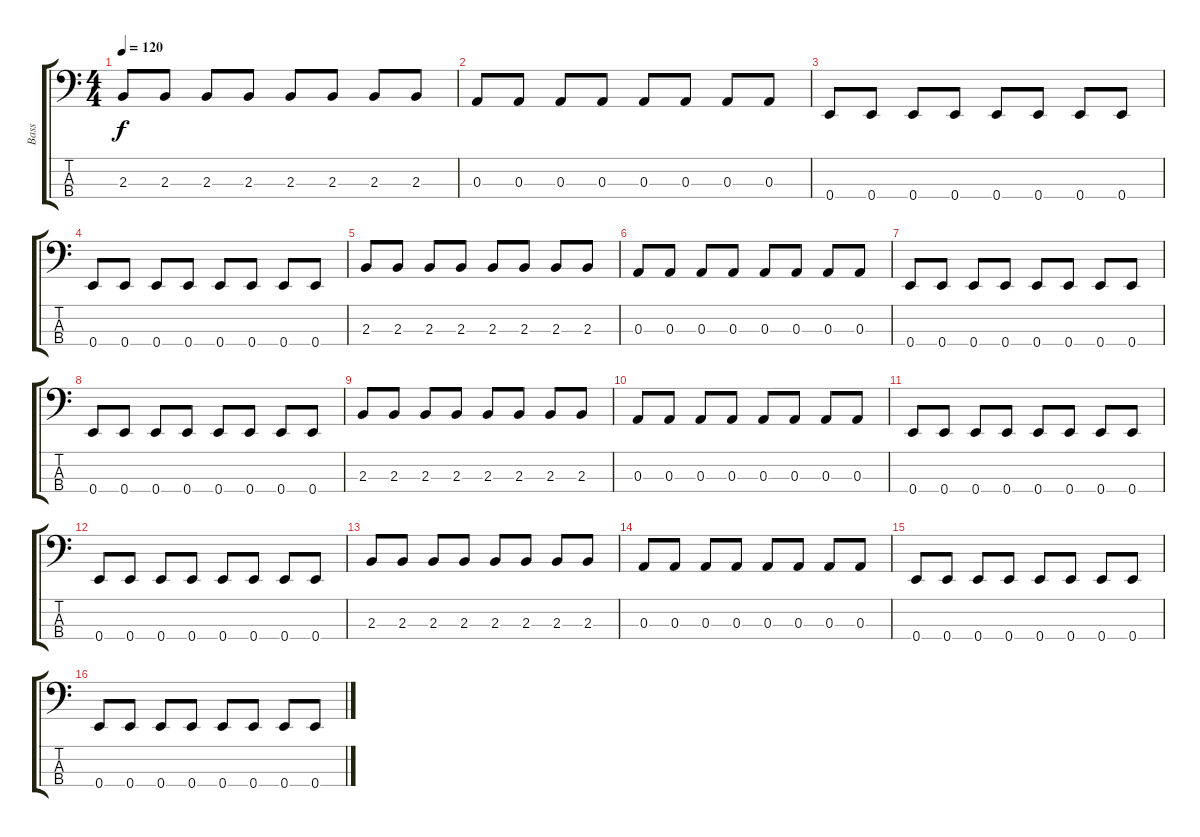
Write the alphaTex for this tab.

\track ("Bass" "Bass") {instrument electricbassfinger}
\staff {score tabs}
\tuning (G2 D2 A1 E1) {hide}
\ts (4 4)
\tempo 120
\clef f4
\ks c
2.3.8{dy f instrument electricbassfinger} 2.3.8 2.3.8 2.3.8 2.3.8 2.3.8 2.3.8 2.3.8 |
0.3.8 0.3.8 0.3.8 0.3.8 0.3.8 0.3.8 0.3.8 0.3.8 |
0.4.8 0.4.8 0.4.8 0.4.8 0.4.8 0.4.8 0.4.8 0.4.8 |
0.4.8 0.4.8 0.4.8 0.4.8 0.4.8 0.4.8 0.4.8 0.4.8 |
2.3.8 2.3.8 2.3.8 2.3.8 2.3.8 2.3.8 2.3.8 2.3.8 |
0.3.8 0.3.8 0.3.8 0.3.8 0.3.8 0.3.8 0.3.8 0.3.8 |
0.4.8 0.4.8 0.4.8 0.4.8 0.4.8 0.4.8 0.4.8 0.4.8 |
0.4.8 0.4.8 0.4.8 0.4.8 0.4.8 0.4.8 0.4.8 0.4.8 |
2.3.8 2.3.8 2.3.8 2.3.8 2.3.8 2.3.8 2.3.8 2.3.8 |
0.3.8 0.3.8 0.3.8 0.3.8 0.3.8 0.3.8 0.3.8 0.3.8 |
0.4.8 0.4.8 0.4.8 0.4.8 0.4.8 0.4.8 0.4.8 0.4.8 |
0.4.8 0.4.8 0.4.8 0.4.8 0.4.8 0.4.8 0.4.8 0.4.8 |
2.3.8 2.3.8 2.3.8 2.3.8 2.3.8 2.3.8 2.3.8 2.3.8 |
0.3.8 0.3.8 0.3.8 0.3.8 0.3.8 0.3.8 0.3.8 0.3.8 |
0.4.8 0.4.8 0.4.8 0.4.8 0.4.8 0.4.8 0.4.8 0.4.8 |
0.4.8 0.4.8 0.4.8 0.4.8 0.4.8 0.4.8 0.4.8 0.4.8
